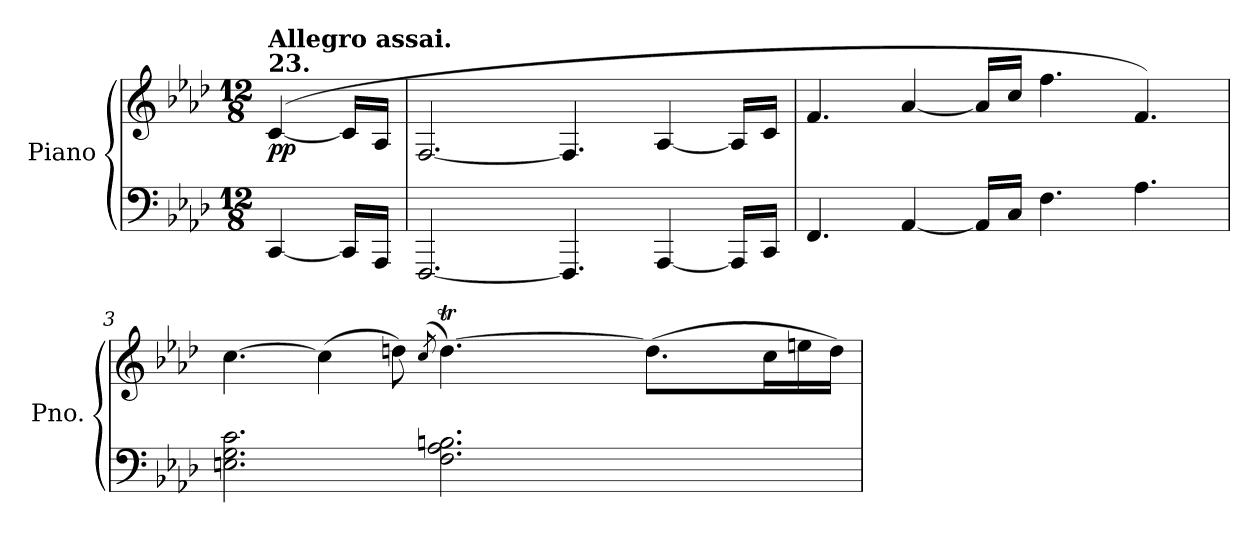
**kern	**kern	**dynam
*part1	*part1	*part1
*staff2	*staff1	*staff1/2
*I"Piano	*	*
*I'Pno.	*	*
*clefF4	*clefG2	*
*k[b-e-a-d-]	*k[b-e-a-d-]	*
*M12/8	*M12/8	*
*MM156	*MM156	*
=	=	=
!	!LO:TX:a:B:t=23.	!
!	!LO:TX:a:B:t=Allegro assai.	!
!	!	!LO:DY:b
[4CC/	([4c/	pp
*	*MM160	*
16CC/LL]	16c/LL]	.
16AAA-/JJ	16A-/JJ	.
=1	=1	=1
[2.FFF/	[2.F/	.
4.FFF/]	4.F/]	.
[4AAA-/	[4A-/	.
16AAA-/LL]	16A-/LL]	.
16CC/JJ	16c/JJ	.
=2	=2	=2
4.FF/	4.f/	.
[4AA-/	[4a-/	.
16AA-/LL]	16a-/LL]	.
16C/JJ	16cc/JJ	.
4.F\	4.ff\	.
4.A-\	4.f/)	.
=3	=3	=3
*	*^	*
2.En\ 2.G\ 2.c\	[4.cc\	2.ryy	.
.	(4cc\]	.	.
.	8ddn\)	.	.
.	(8qcc/	.	.
!	!	!LO:N:vis=16	!
2.F\ 2.A-\ 2.Bn\	[4.ddt\)	1920%107ccyy	.
!	!	!LO:N:vis=16	!
.	.	1920%107ddyy	.
!	!	!LO:N:vis=16	!
.	.	1920%107eenyy	.
!	!	!LO:N:vis=16	!
.	.	1920%107ddyy	.
!	!	!LO:N:vis=16	!
.	.	1920%107eeyy	.
!	!	!LO:N:vis=16	!
.	.	1920%107ddyy	.
!	!	!LO:N:vis=16	!
.	.	1920%107eeyy	.
.	(8.dd\L]	.	.
!	!	!LO:N:vis=16	!
.	.	1920%107ddyy	.
.	.	[240%13eeyy	.
.	.	16ddyy	.
.	16ccTTT\L	640eeyy]	.
.	.	640%119ryy	.
.	16een\	.	.
.	16dd\JJ)	.	.
*	*v	*v	*
=	=	=
*-	*-	*-
